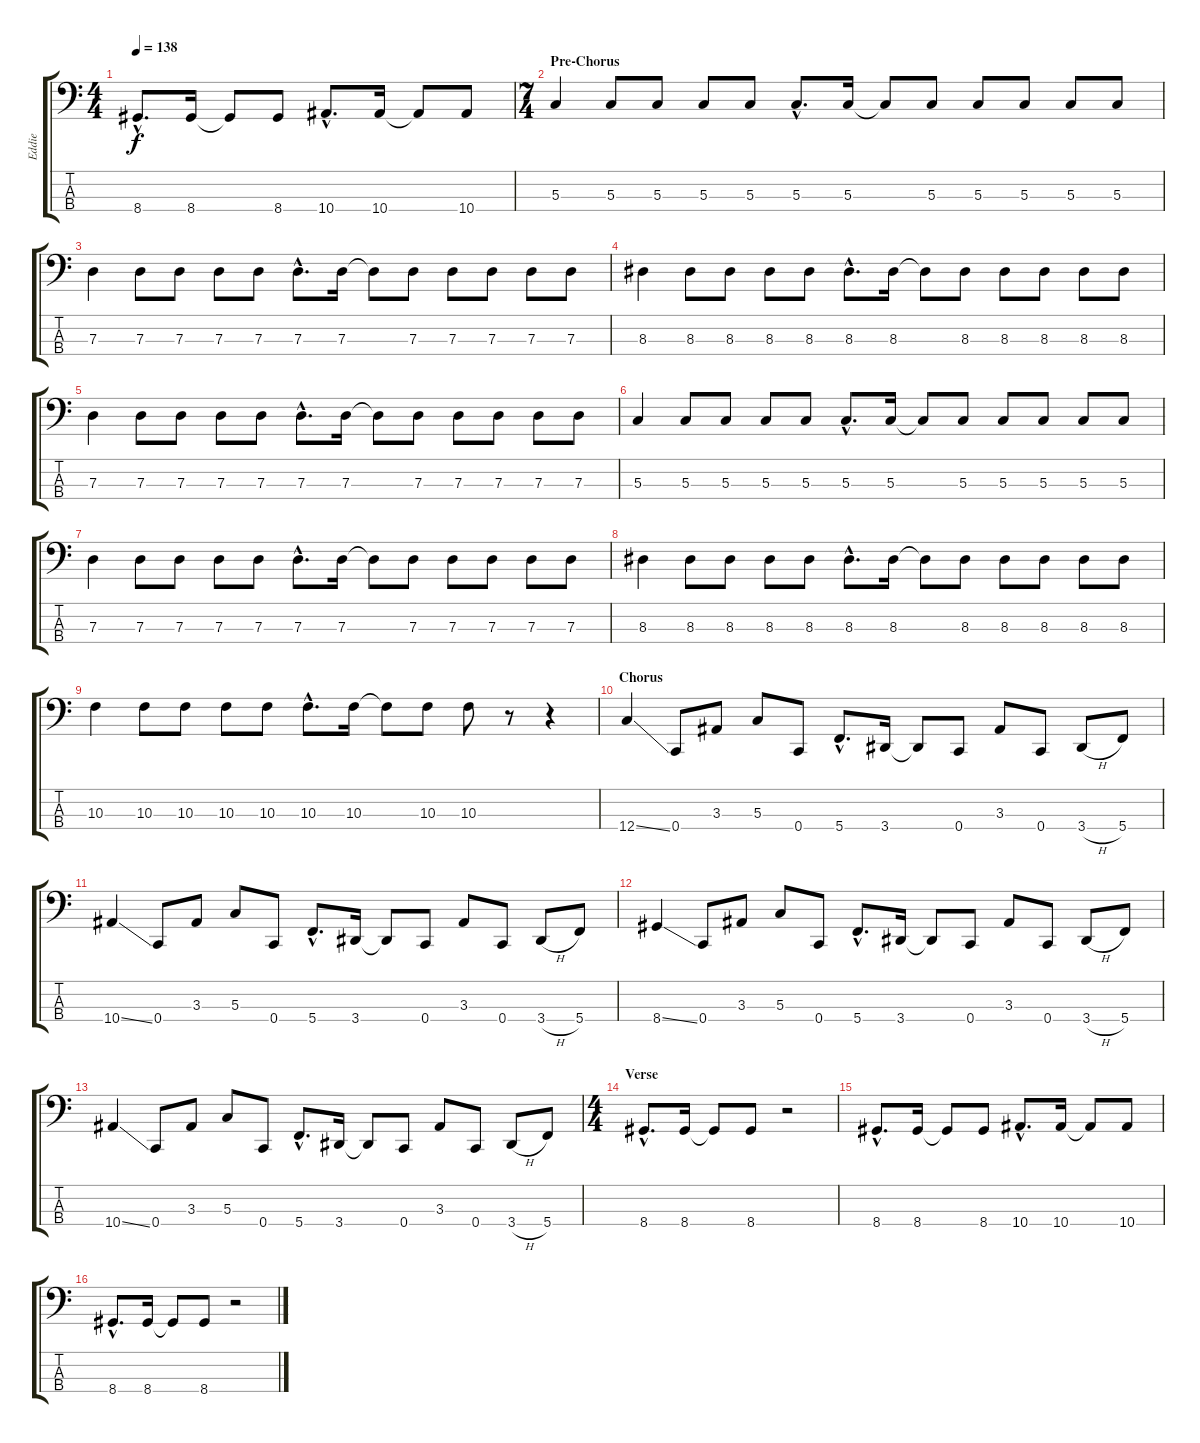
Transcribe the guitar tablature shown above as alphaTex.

\track ("Eddie" "Eddie") {instrument electricbasspick}
\staff {score tabs}
\tuning (F2 C2 G1 C1) {hide}
\ts (4 4)
\tempo 138
\clef f4
\ks c
8.4{hac}.8{d dy f} 8.4.16 8.4{t}.8 8.4.8 10.4{hac}.8{d} 10.4.16 10.4{t}.8 10.4.8 |
\ts (7 4)
\section ("" "Pre-Chorus")
5.3.4 5.3.8 5.3.8 5.3.8 5.3.8 5.3{hac}.8{d} 5.3.16 5.3{t}.8 5.3.8 5.3.8 5.3.8 5.3.8 5.3.8 |
7.3.4 7.3.8 7.3.8 7.3.8 7.3.8 7.3{hac}.8{d} 7.3.16 7.3{t}.8 7.3.8 7.3.8 7.3.8 7.3.8 7.3.8 |
8.3.4 8.3.8 8.3.8 8.3.8 8.3.8 8.3{hac}.8{d} 8.3.16 8.3{t}.8 8.3.8 8.3.8 8.3.8 8.3.8 8.3.8 |
7.3.4 7.3.8 7.3.8 7.3.8 7.3.8 7.3{hac}.8{d} 7.3.16 7.3{t}.8 7.3.8 7.3.8 7.3.8 7.3.8 7.3.8 |
5.3.4 5.3.8 5.3.8 5.3.8 5.3.8 5.3{hac}.8{d} 5.3.16 5.3{t}.8 5.3.8 5.3.8 5.3.8 5.3.8 5.3.8 |
7.3.4 7.3.8 7.3.8 7.3.8 7.3.8 7.3{hac}.8{d} 7.3.16 7.3{t}.8 7.3.8 7.3.8 7.3.8 7.3.8 7.3.8 |
8.3.4 8.3.8 8.3.8 8.3.8 8.3.8 8.3{hac}.8{d} 8.3.16 8.3{t}.8 8.3.8 8.3.8 8.3.8 8.3.8 8.3.8 |
10.3.4 10.3.8 10.3.8 10.3.8 10.3.8 10.3{hac}.8{d} 10.3.16 10.3{t}.8 10.3.8 10.3.8 r.8 r.4 |
\section ("" "Chorus")
12.4{ss}.4 0.4.8 3.3.8 5.3.8 0.4.8 5.4{hac}.8{d} 3.4.16 3.4{t}.8 0.4.8 3.3.8 0.4.8 3.4{h}.8 5.4.8 |
10.4{ss}.4 0.4.8 3.3.8 5.3.8 0.4.8 5.4{hac}.8{d} 3.4.16 3.4{t}.8 0.4.8 3.3.8 0.4.8 3.4{h}.8 5.4.8 |
8.4{ss}.4 0.4.8 3.3.8 5.3.8 0.4.8 5.4{hac}.8{d} 3.4.16 3.4{t}.8 0.4.8 3.3.8 0.4.8 3.4{h}.8 5.4.8 |
10.4{ss}.4 0.4.8 3.3.8 5.3.8 0.4.8 5.4{hac}.8{d} 3.4.16 3.4{t}.8 0.4.8 3.3.8 0.4.8 3.4{h}.8 5.4.8 |
\ts (4 4)
\section ("" "Verse")
8.4{hac}.8{d} 8.4.16 8.4{t}.8 8.4.8 r.2 |
8.4{hac}.8{d} 8.4.16 8.4{t}.8 8.4.8 10.4{hac}.8{d} 10.4.16 10.4{t}.8 10.4.8 |
8.4{hac}.8{d} 8.4.16 8.4{t}.8 8.4.8 r.2
